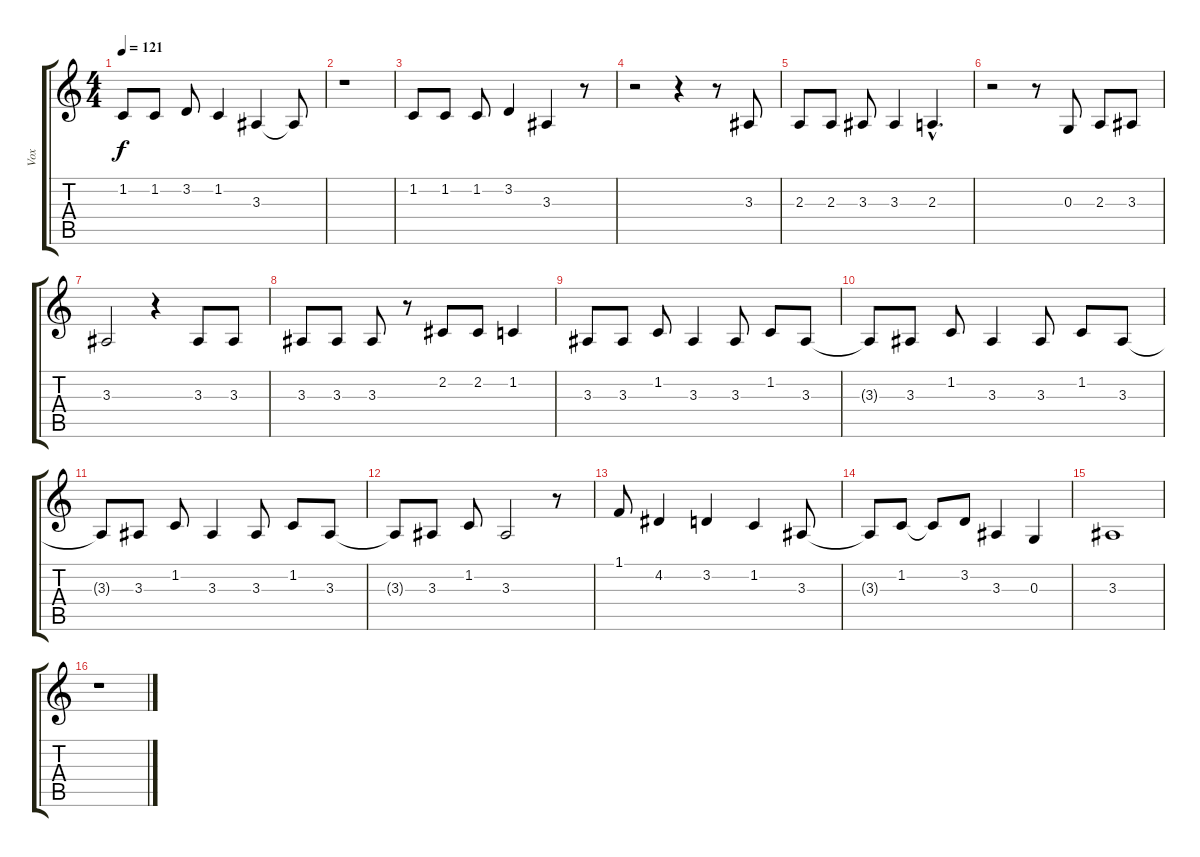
\track ("Vox" "Vox") {instrument bassoon}
\staff {score tabs}
\tuning (E4 B3 G3 D3 A2 E2) {hide}
\ts (4 4)
\tempo 121
\clef g2
\ks c
1.2.8{dy f} 1.2.8 3.2.8 1.2.4 3.3.4 3.3{t}.8 |
r.1 |
1.2.8 1.2.8 1.2.8 3.2.4 3.3.4 r.8 |
r.2 r.4 r.8 3.3.8 |
2.3.8 2.3.8 3.3.8 3.3.4 2.3{hac}.4{d} |
r.2 r.8 0.3.8 2.3.8 3.3.8 |
3.3.2 r.4 3.3.8 3.3.8 |
3.3.8 3.3.8 3.3.8 r.8 2.2.8 2.2.8 1.2.4 |
3.3.8 3.3.8 1.2.8 3.3.4 3.3.8 1.2.8 3.3.8 |
3.3{t}.8 3.3.8 1.2.8 3.3.4 3.3.8 1.2.8 3.3.8 |
3.3{t}.8 3.3.8 1.2.8 3.3.4 3.3.8 1.2.8 3.3.8 |
3.3{t}.8 3.3.8 1.2.8 3.3.2 r.8 |
1.1.8 4.2.4 3.2.4 1.2.4 3.3.8 |
3.3{t}.8 1.2.8 1.2{t}.8 3.2.8 3.3.4 0.3.4 |
3.3.1 |
r.1
